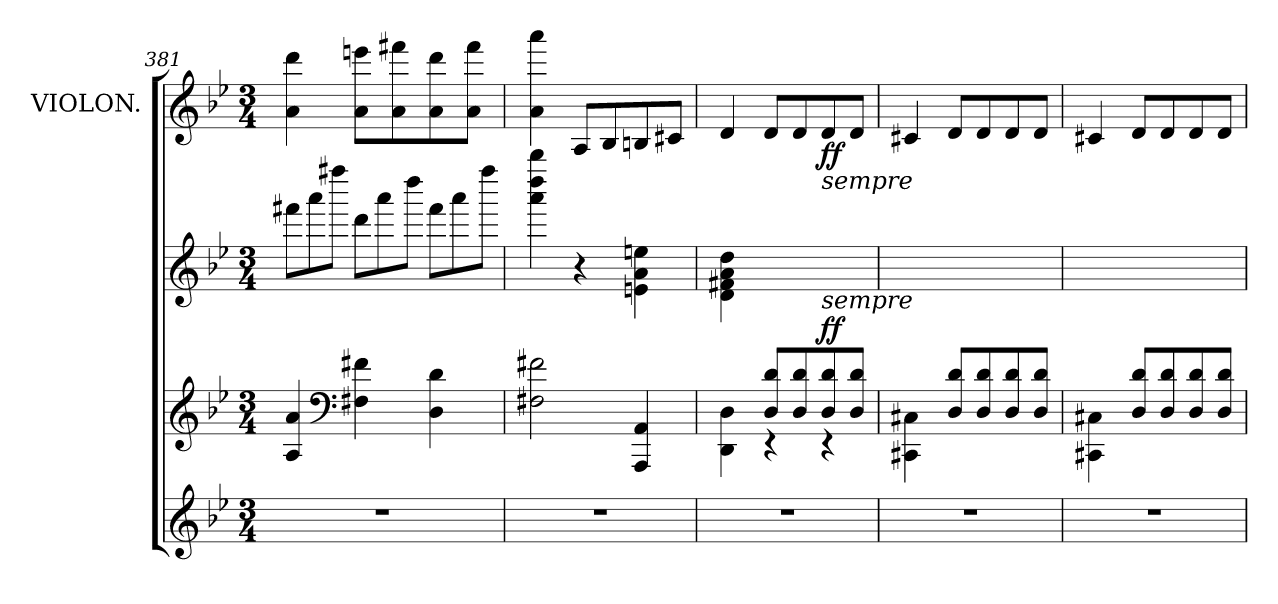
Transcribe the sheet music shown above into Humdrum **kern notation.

**kern	**kern	**kern	**dynam	**kern	**dynam
*part3	*part2	*part2	*part2	*part1	*part1
*staff4	*staff3	*staff2	*staff2/3	*staff1	*staff1
*	*	*	*	*I"VIOLON.	*
*clefG2	*clefG2	*clefG2	*	*clefG2	*
*k[b-e-]	*k[b-e-]	*k[b-e-]	*	*k[b-e-]	*
*B-:	*B-:	*B-:	*	*B-:	*
*M3/4	*M3/4	*M3/4	*	*M3/4	*
=381	=381	=381	=381	=381	=381
!LO:N:vis=1	!	!	!	!	!
*	*	*Xtuplet	*	*	*
2.r	4A/ 4a/	12fff#X\L	.	4a\ 4ddd\	.
.	.	12aaa\	.	.	.
.	.	12ffff#X\J	.	.	.
*	*clefF4	*	*	*	*
.	4F#X\ 4f#X\	12ddd\L	.	8a\ 8eeen\L	.
.	.	12aaa\	.	.	.
.	.	.	.	8a\ 8fff#X\	.
.	.	12dddd\J	.	.	.
.	4D\ 4d\	12fff#\L	.	8a\ 8ddd\	.
.	.	12aaa\	.	.	.
.	.	.	.	8a\ 8fff#\J	.
.	.	12ffff#\J	.	.	.
=382	=382	=382	=382	=382	=382
!LO:N:vis=1	!	!	!	!	!
2.r	2F#X\ 2f#X\	4aaa\ 4dddd\ 4bbbb-\	.	4a\ 4aaa\	.
.	.	4r	.	8A/L	.
.	.	.	.	8B-/	.
.	4AAA/ 4AA/	4en\ 4a\ 4een\	.	8Bn/	.
.	.	.	.	8c#X/J	.
=383	=383	=383	=383	=383	=383
!LO:N:vis=1	!	!	!	!	!
*	*^	*	*	*	*
2.r	4DD\ 4D\	4ryy	4d\ 4f#X\ 4a\ 4dd\	.	4d/	.
.	8D/ 8d/L	4rEE	4ryy	.	8d/L	.
.	8D/ 8d/	.	.	.	8d/	.
!	!	!	!	!	!LO:TX:b:i:t=sempre	!
!	!LO:TX:a:i:t=sempre	!	!	!	!	!
!	!	!	!	!LO:DY:a=2	!	!LO:DY:b
.	8D/ 8d/	4rEE	4ryy	ff	8d/	ff
.	8D/ 8d/J	.	.	.	8d/J	.
*	*v	*v	*	*	*	*
=384	=384	=384	=384	=384	=384
!LO:N:vis=1	!	!	!	!	!
2.r	4CC#X\ 4C#X\	2.ryy	.	4c#X/	.
.	8D/ 8d/L	.	.	8d/L	.
.	8D/ 8d/	.	.	8d/	.
.	8D/ 8d/	.	.	8d/	.
.	8D/ 8d/J	.	.	8d/J	.
=385	=385	=385	=385	=385	=385
!LO:N:vis=1	!	!	!	!	!
2.r	4CC#X\ 4C#X\	2.ryy	.	4c#X/	.
.	8D/ 8d/L	.	.	8d/L	.
.	8D/ 8d/	.	.	8d/	.
.	8D/ 8d/	.	.	8d/	.
.	8D/ 8d/J	.	.	8d/J	.
=	=	=	=	=	=
*-	*-	*-	*-	*-	*-
